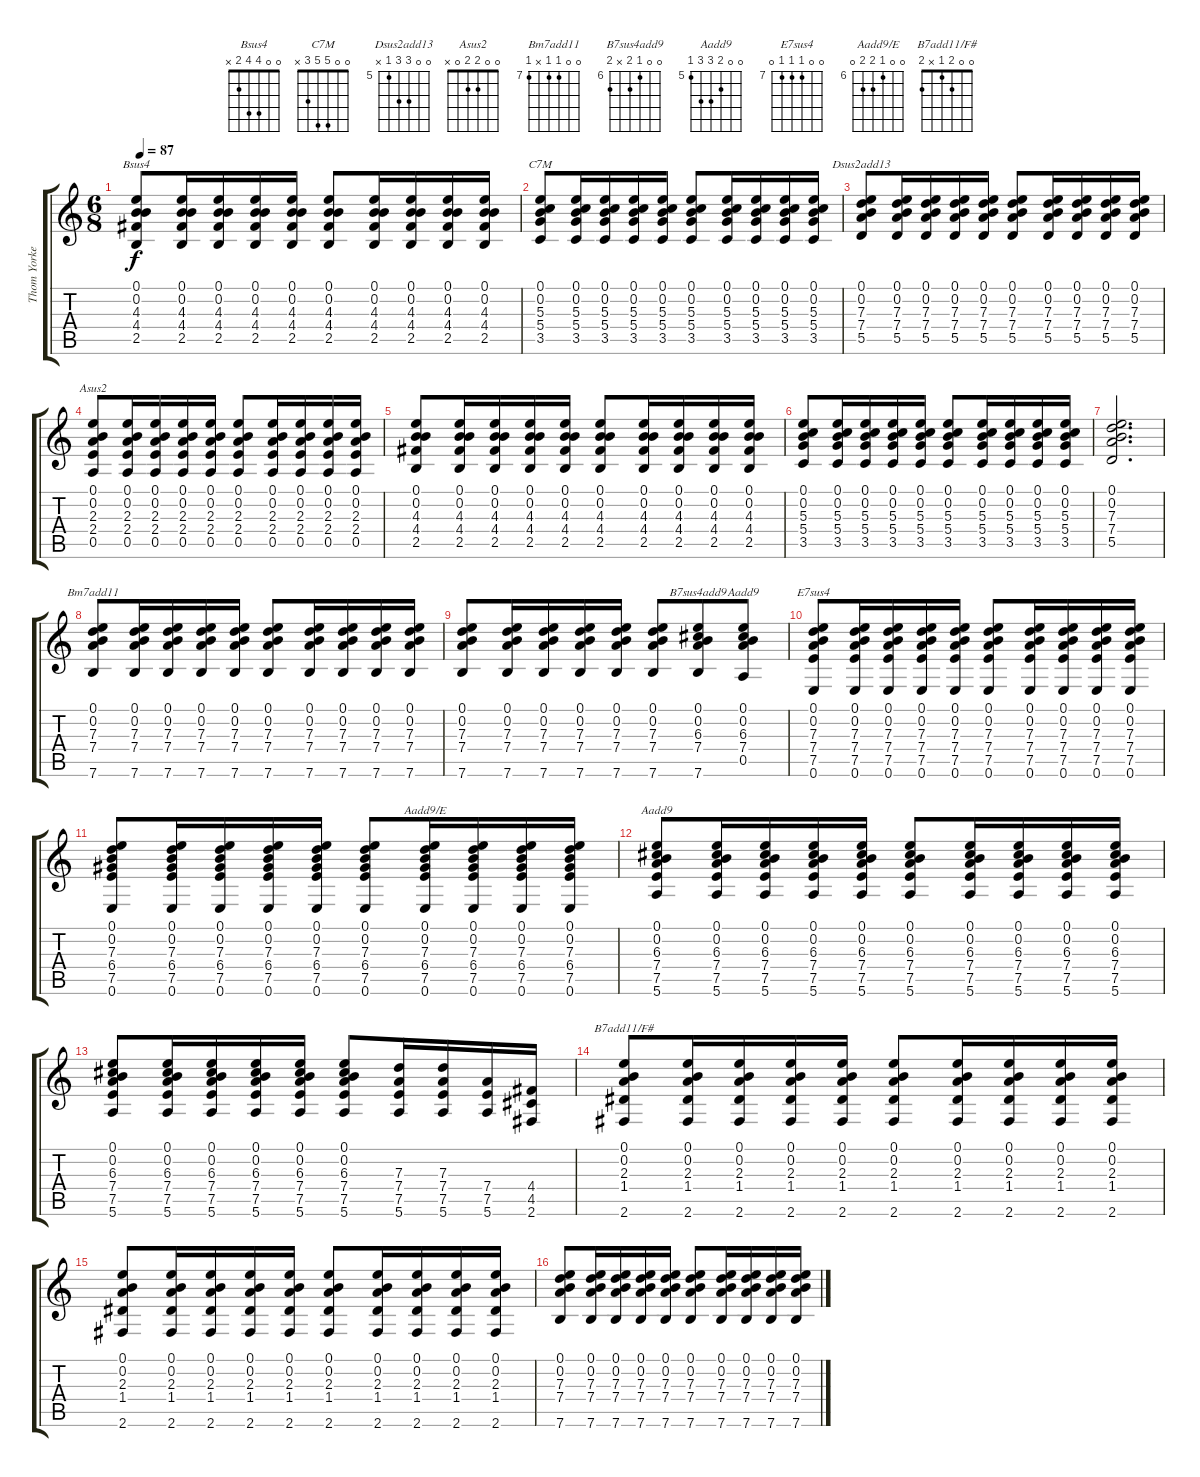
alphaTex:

\track ("Thom Yorke (Clean Gtr)" "Thom Yorke") {instrument acousticguitarsteel}
\staff {score tabs}
\tuning (E4 B3 G3 D3 A2 E2) {hide}
\chord ("Bsus4" 0 0 4 4 2 x)
\chord ("C7M" 0 0 5 5 3 x)
\chord ("Dsus2add13" 0 0 7 7 5 x) {firstfret 5}
\chord ("Asus2" 0 0 2 2 0 x)
\chord ("Bm7add11" 0 0 7 7 x 7) {firstfret 7}
\chord ("B7sus4add9" 0 0 6 7 x 7) {firstfret 6}
\chord ("Aadd9" 0 0 6 7 0 x) {firstfret 6}
\chord ("E7sus4" 0 0 7 7 7 0) {firstfret 7}
\chord ("Aadd9/E" 0 0 6 7 7 0) {firstfret 6}
\chord ("Aadd9" 0 0 6 7 7 5) {firstfret 5}
\chord ("B7add11/F#" 0 0 2 1 x 2)
\ts (6 8)
\tempo 87
\clef g2
\ks c
(0.1 0.2 4.3 4.4 2.5).8{ch "Bsus4" dy f} (0.1 0.2 4.3 4.4 2.5).16 (0.1 0.2 4.3 4.4 2.5).16 (0.1 0.2 4.3 4.4 2.5).16 (0.1 0.2 4.3 4.4 2.5).16 (0.1 0.2 4.3 4.4 2.5).8 (0.1 0.2 4.3 4.4 2.5).16 (0.1 0.2 4.3 4.4 2.5).16 (0.1 0.2 4.3 4.4 2.5).16 (0.1 0.2 4.3 4.4 2.5).16 |
(0.1 0.2 5.3 5.4 3.5).8{ch "C7M"} (0.1 0.2 5.3 5.4 3.5).16 (0.1 0.2 5.3 5.4 3.5).16 (0.1 0.2 5.3 5.4 3.5).16 (0.1 0.2 5.3 5.4 3.5).16 (0.1 0.2 5.3 5.4 3.5).8 (0.1 0.2 5.3 5.4 3.5).16 (0.1 0.2 5.3 5.4 3.5).16 (0.1 0.2 5.3 5.4 3.5).16 (0.1 0.2 5.3 5.4 3.5).16 |
(0.1 0.2 7.3 7.4 5.5).8{ch "Dsus2add13"} (0.1 0.2 7.3 7.4 5.5).16 (0.1 0.2 7.3 7.4 5.5).16 (0.1 0.2 7.3 7.4 5.5).16 (0.1 0.2 7.3 7.4 5.5).16 (0.1 0.2 7.3 7.4 5.5).8 (0.1 0.2 7.3 7.4 5.5).16 (0.1 0.2 7.3 7.4 5.5).16 (0.1 0.2 7.3 7.4 5.5).16 (0.1 0.2 7.3 7.4 5.5).16 |
(0.1 0.2 2.3 2.4 0.5).8{ch "Asus2"} (0.1 0.2 2.3 2.4 0.5).16 (0.1 0.2 2.3 2.4 0.5).16 (0.1 0.2 2.3 2.4 0.5).16 (0.1 0.2 2.3 2.4 0.5).16 (0.1 0.2 2.3 2.4 0.5).8 (0.1 0.2 2.3 2.4 0.5).16 (0.1 0.2 2.3 2.4 0.5).16 (0.1 0.2 2.3 2.4 0.5).16 (0.1 0.2 2.3 2.4 0.5).16 |
(0.1 0.2 4.3 4.4 2.5).8 (0.1 0.2 4.3 4.4 2.5).16 (0.1 0.2 4.3 4.4 2.5).16 (0.1 0.2 4.3 4.4 2.5).16 (0.1 0.2 4.3 4.4 2.5).16 (0.1 0.2 4.3 4.4 2.5).8 (0.1 0.2 4.3 4.4 2.5).16 (0.1 0.2 4.3 4.4 2.5).16 (0.1 0.2 4.3 4.4 2.5).16 (0.1 0.2 4.3 4.4 2.5).16 |
(0.1 0.2 5.3 5.4 3.5).8 (0.1 0.2 5.3 5.4 3.5).16 (0.1 0.2 5.3 5.4 3.5).16 (0.1 0.2 5.3 5.4 3.5).16 (0.1 0.2 5.3 5.4 3.5).16 (0.1 0.2 5.3 5.4 3.5).8 (0.1 0.2 5.3 5.4 3.5).16 (0.1 0.2 5.3 5.4 3.5).16 (0.1 0.2 5.3 5.4 3.5).16 (0.1 0.2 5.3 5.4 3.5).16 |
(0.1 0.2 7.3 7.4 5.5).2{d} |
(0.1 0.2 7.3 7.4 7.6).8{ch "Bm7add11"} (0.1 0.2 7.3 7.4 7.6).16 (0.1 0.2 7.3 7.4 7.6).16 (0.1 0.2 7.3 7.4 7.6).16 (0.1 0.2 7.3 7.4 7.6).16 (0.1 0.2 7.3 7.4 7.6).8 (0.1 0.2 7.3 7.4 7.6).16 (0.1 0.2 7.3 7.4 7.6).16 (0.1 0.2 7.3 7.4 7.6).16 (0.1 0.2 7.3 7.4 7.6).16 |
(0.1 0.2 7.3 7.4 7.6).8 (0.1 0.2 7.3 7.4 7.6).16 (0.1 0.2 7.3 7.4 7.6).16 (0.1 0.2 7.3 7.4 7.6).16 (0.1 0.2 7.3 7.4 7.6).16 (0.1 0.2 7.3 7.4 7.6).8 (0.1 0.2 6.3 7.4 7.6).8{ch "B7sus4add9"} (0.1 0.2 6.3 7.4 0.5).8{ch "Aadd9"} |
(0.1 0.2 7.3 7.4 7.5 0.6).8{ch "E7sus4"} (0.1 0.2 7.3 7.4 7.5 0.6).16 (0.1 0.2 7.3 7.4 7.5 0.6).16 (0.1 0.2 7.3 7.4 7.5 0.6).16 (0.1 0.2 7.3 7.4 7.5 0.6).16 (0.1 0.2 7.3 7.4 7.5 0.6).8 (0.1 0.2 7.3 7.4 7.5 0.6).16 (0.1 0.2 7.3 7.4 7.5 0.6).16 (0.1 0.2 7.3 7.4 7.5 0.6).16 (0.1 0.2 7.3 7.4 7.5 0.6).16 |
(0.1 0.2 7.3 6.4 7.5 0.6).8 (0.1 0.2 7.3 6.4 7.5 0.6).16 (0.1 0.2 7.3 6.4 7.5 0.6).16 (0.1 0.2 7.3 6.4 7.5 0.6).16 (0.1 0.2 7.3 6.4 7.5 0.6).16 (0.1 0.2 7.3 6.4 7.5 0.6).8 (0.1 0.2 7.3 6.4 7.5 0.6).16{ch "Aadd9/E"} (0.1 0.2 7.3 6.4 7.5 0.6).16 (0.1 0.2 7.3 6.4 7.5 0.6).16 (0.1 0.2 7.3 6.4 7.5 0.6).16 |
(0.1 0.2 6.3 7.4 7.5 5.6).8{ch "Aadd9"} (0.1 0.2 6.3 7.4 7.5 5.6).16 (0.1 0.2 6.3 7.4 7.5 5.6).16 (0.1 0.2 6.3 7.4 7.5 5.6).16 (0.1 0.2 6.3 7.4 7.5 5.6).16 (0.1 0.2 6.3 7.4 7.5 5.6).8 (0.1 0.2 6.3 7.4 7.5 5.6).16 (0.1 0.2 6.3 7.4 7.5 5.6).16 (0.1 0.2 6.3 7.4 7.5 5.6).16 (0.1 0.2 6.3 7.4 7.5 5.6).16 |
(0.1 0.2 6.3 7.4 7.5 5.6).8 (0.1 0.2 6.3 7.4 7.5 5.6).16 (0.1 0.2 6.3 7.4 7.5 5.6).16 (0.1 0.2 6.3 7.4 7.5 5.6).16 (0.1 0.2 6.3 7.4 7.5 5.6).16 (0.1 0.2 6.3 7.4 7.5 5.6).8 (7.3 7.4 7.5 5.6).16 (7.3 7.4 7.5 5.6).16 (7.4 7.5 5.6).16 (4.4 4.5 2.6).16 |
(0.1 0.2 2.3 1.4 2.6).8{ch "B7add11/F#"} (0.1 0.2 2.3 1.4 2.6).16 (0.1 0.2 2.3 1.4 2.6).16 (0.1 0.2 2.3 1.4 2.6).16 (0.1 0.2 2.3 1.4 2.6).16 (0.1 0.2 2.3 1.4 2.6).8 (0.1 0.2 2.3 1.4 2.6).16 (0.1 0.2 2.3 1.4 2.6).16 (0.1 0.2 2.3 1.4 2.6).16 (0.1 0.2 2.3 1.4 2.6).16 |
(0.1 0.2 2.3 1.4 2.6).8 (0.1 0.2 2.3 1.4 2.6).16 (0.1 0.2 2.3 1.4 2.6).16 (0.1 0.2 2.3 1.4 2.6).16 (0.1 0.2 2.3 1.4 2.6).16 (0.1 0.2 2.3 1.4 2.6).8 (0.1 0.2 2.3 1.4 2.6).16 (0.1 0.2 2.3 1.4 2.6).16 (0.1 0.2 2.3 1.4 2.6).16 (0.1 0.2 2.3 1.4 2.6).16 |
(0.1 0.2 7.3 7.4 7.6).8 (0.1 0.2 7.3 7.4 7.6).16 (0.1 0.2 7.3 7.4 7.6).16 (0.1 0.2 7.3 7.4 7.6).16 (0.1 0.2 7.3 7.4 7.6).16 (0.1 0.2 7.3 7.4 7.6).8 (0.1 0.2 7.3 7.4 7.6).16 (0.1 0.2 7.3 7.4 7.6).16 (0.1 0.2 7.3 7.4 7.6).16 (0.1 0.2 7.3 7.4 7.6).16
